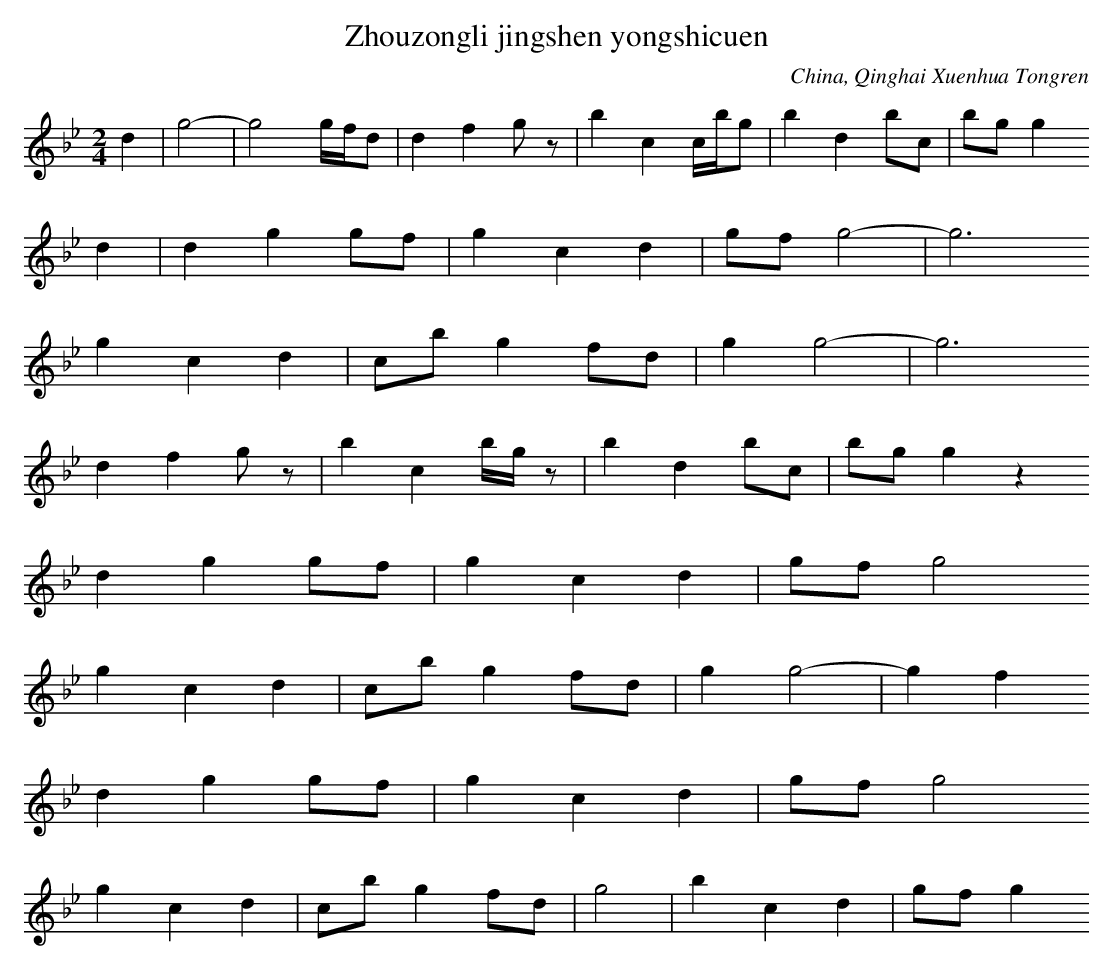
X:1
T: Zhouzongli jingshen yongshicuen
O: China, Qinghai Xuenhua Tongren
M: 2/4
L: 1/16
K: Bb
d4 | g8- | g8gfd2 | d4f4g2z2 | b4c4cbg2 | b4d4b2c2 | b2g2g4
d4 | d4g4g2f2 | g4c4d4 | g2f2g8- | g12
g4c4d4 | c2b2g4f2d2 | g4g8- | g12
d4f4g2z2 | b4c4bgz2 | b4d4b2c2 | b2g2g4z4
d4g4g2f2 | g4c4d4 | g2f2g8
g4c4d4 | c2b2g4f2d2 | g4g8- | g4f4
d4g4g2f2 | g4c4d4 | g2f2g8
g4c4d4 | c2b2g4f2d2 | g8 | b4c4d4 | g2f2g4
